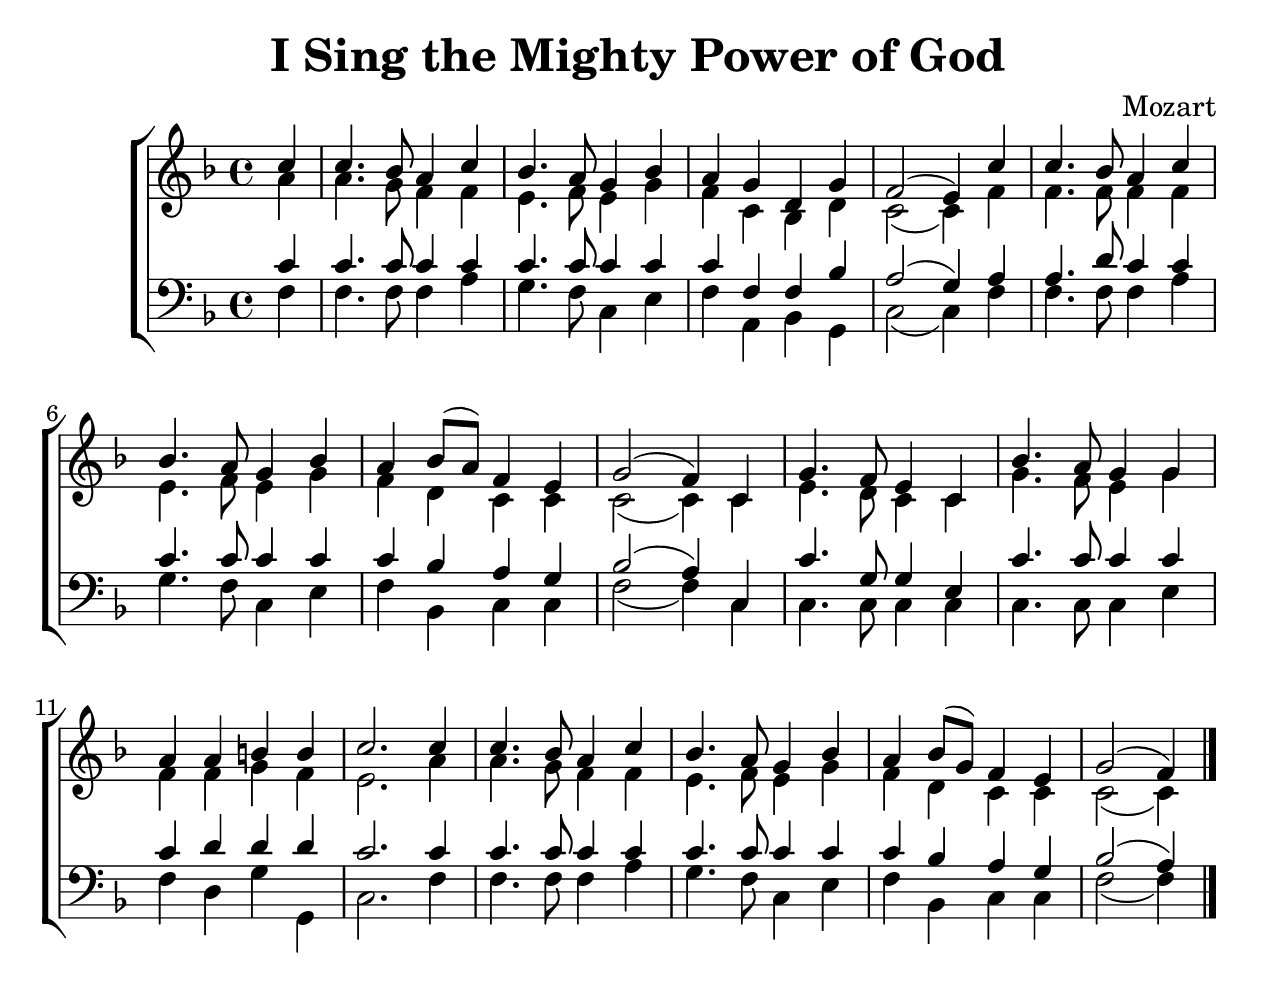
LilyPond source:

\version "2.6.4"
\include "english.ly"

#(set-default-paper-size "letter")
#(set-global-staff-size 25)

\header {
  title = "I Sing the Mighty Power of God"
  composer = "Mozart"
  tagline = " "
}

world = {
  \key f \major
  \time 4/4
  \partial 4*1
}

melody = \relative c'' {
  \world
  c4 
  c4. bf8 a4 c 
  bf4. a8 g4 bf 
  a g d g 
  f2( e4) c'
  c4. bf8 a4 c 
  bf4. a8 g4 bf 
  a bf8( a) f4 e g2( f4) c
  g'4. f8 e4 c
  bf'4. a8 g4 g
  a a b b
  c2. c4
  c4. bf8 a4 c
  bf4. a8 g4 bf
  a bf8( g) f4 e
  g2( f4) \bar "|."
}


alto = \relative c'' {
  \world
  a4 
  a4. g8 f4 f
  e4. f8 e4 g
  f c bf d 
  c2( c4) f
  f4. f8 f4 f
  e4. f8 e4 g
  f4 d c c
  c2( c4) c
  e4. d8 c4 c
  g'4. f8 e4 g
  f f g f
  e2. a4
  a4. g8 f4 f
  e4. f8 e4 g
  f d c c c2( c4)
}

tenor = \relative c' {
  \world
  c4
  c4. c8 c4 c
  c4. c8 c4 c
  c f, f bf
  a2( g4) a
  a4. d8 c4 c
  c4. c8 c4 c 
  c bf a g
  bf2( a4) c,
  c'4. g8 g4 e
  c'4. c8 c4 c
  c d d d
  c2. c4
  c4. c8 c4 c
  c4. c8 c4 c
  c bf a g
  bf2( a4)
}

bass = \relative c {
  \world
  f
  f4. f8 f4 a
  g4. f8 c4 e
  f a, bf g
  c2( c4) f
  f4. f8 f4 a
  g4. f8 c4 e
  f bf, c c f2( f4) c
  c4. c8 c4 c
  c4. c8 c4 e
  f4 d g g,
  c2. f4
  f4. f8 f4 a
  g4. f8 c4 e
  f bf, c c
  f2( f4)
  \bar "|."
}

\score {
  \context ChoirStaff <<
    \context Staff = upper <<
      \context Voice =
         sopranos { \voiceOne << \melody >> }
      \context Voice =
         altos { \voiceTwo << \alto >> }
    >>
    \context Staff = men <<
      \clef bass
      \context Voice =
        tenors { \voiceOne << \tenor >> }
      \context Voice =
        basses { \voiceTwo << \bass >> }
    >>
>>

}

